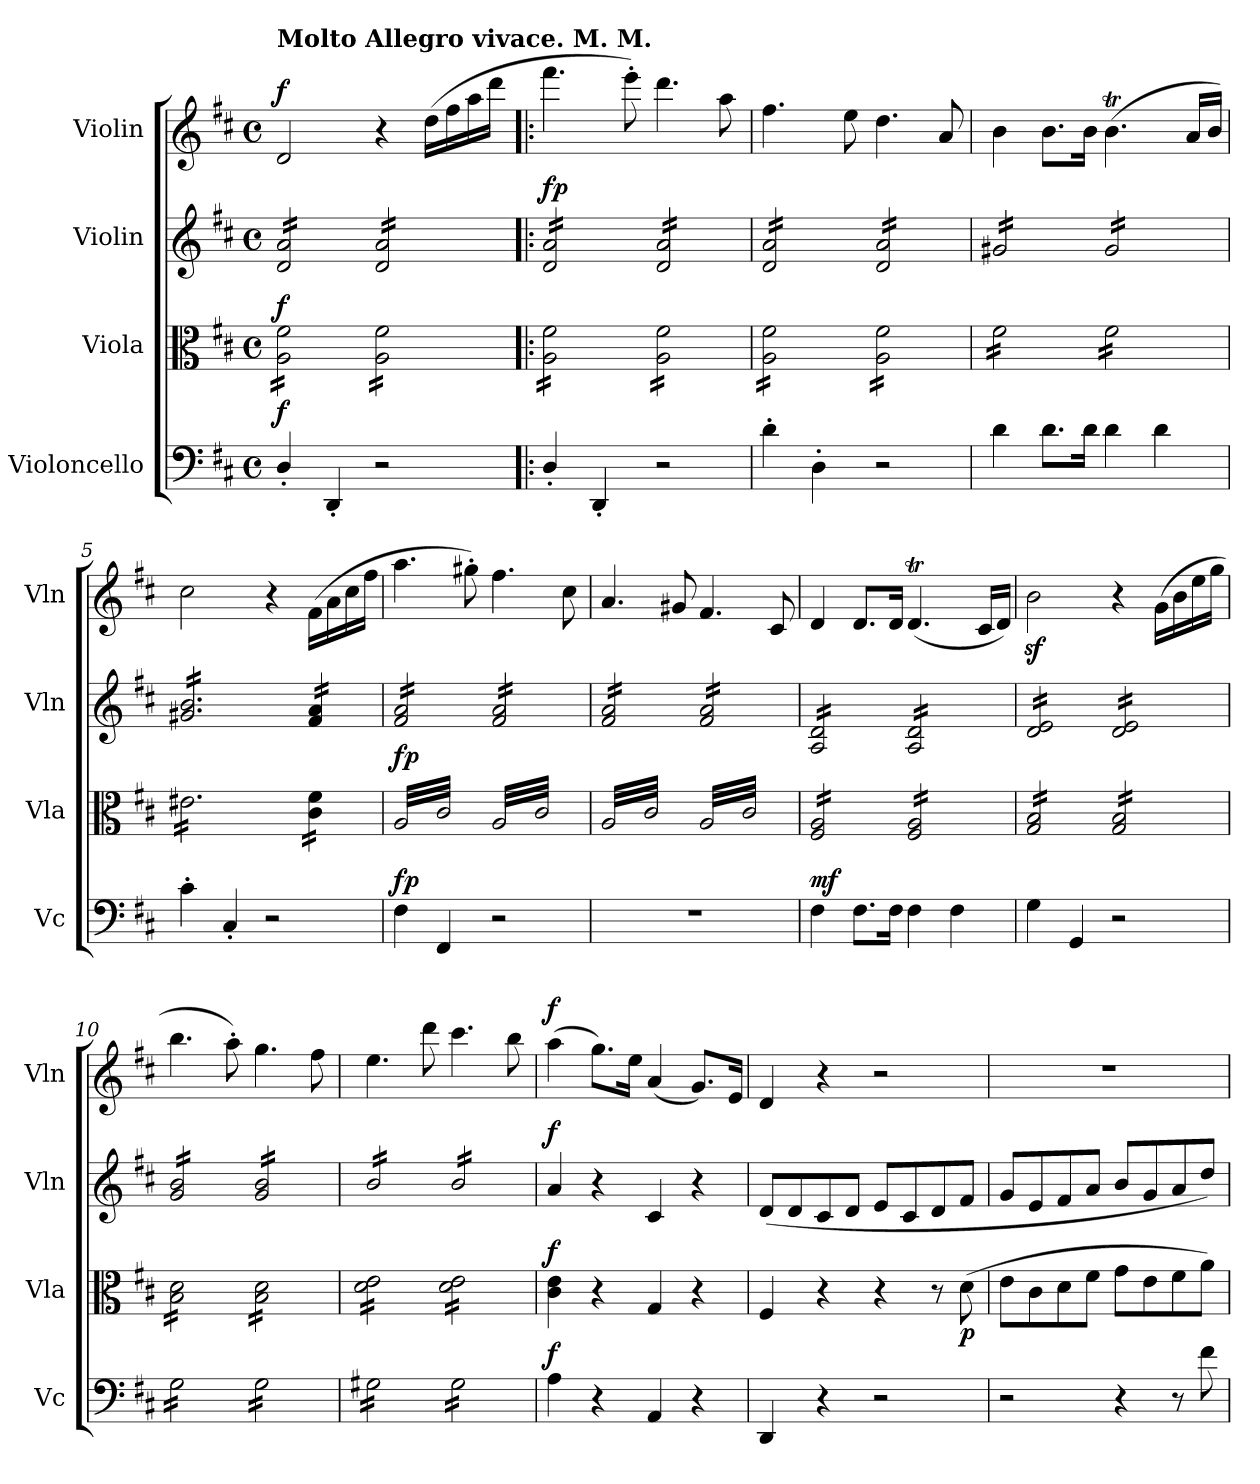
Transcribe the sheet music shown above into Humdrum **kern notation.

**kern	**dynam	**kern	**dynam	**kern	**dynam	**kern	**dynam
*part4	*part4	*part3	*part3	*part2	*part2	*part1	*part1
*staff4	*staff4	*staff3	*staff3	*staff2	*staff2	*staff1	*staff1
*I"Violoncello	*	*I"Viola	*	*I"Violin	*	*I"Violin	*
*I'Vc	*	*I'Vla	*	*I'Vln	*	*I'Vln	*
*clefF4	*	*clefC3	*	*clefG2	*	*clefG2	*
*k[f#c#]	*	*k[f#c#]	*	*k[f#c#]	*	*k[f#c#]	*
*M4/4	*	*M4/4	*	*M4/4	*	*M4/4	*
*met(c)	*	*met(c)	*	*met(c)	*	*met(c)	*
*MM176	*	*MM176	*	*MM176	*	*MM176	*
=1	=1	=1	=1	=1	=1	=1	=1
!	!	!	!	!	!	!LO:TX:a:B:t=Molto Allegro vivace. M. M.	!
!	!LO:DY:a	!	!LO:DY:a	!	!	!	!LO:DY:a
*	*	*tremolo	*	*	*	*	*
*	*	*	*	*tremolo	*	*	*
4D'/	f	16A\ 16f#\LL	f	16d/ 16a/LL	.	2d/	f
.	.	16A\ 16f#\	.	16d/ 16a/	.	.	.
.	.	16A\ 16f#\	.	16d/ 16a/	.	.	.
.	.	16A\ 16f#\	.	16d/ 16a/	.	.	.
4DD'/	.	16A\ 16f#\	.	16d/ 16a/	.	.	.
.	.	16A\ 16f#\	.	16d/ 16a/	.	.	.
.	.	16A\ 16f#\	.	16d/ 16a/	.	.	.
.	.	16A\ 16f#\JJ	.	16d/ 16a/JJ	.	.	.
2r	.	16A\ 16f#\LL	.	16d/ 16a/LL	.	4r	.
.	.	16A\ 16f#\	.	16d/ 16a/	.	.	.
.	.	16A\ 16f#\	.	16d/ 16a/	.	.	.
.	.	16A\ 16f#\	.	16d/ 16a/	.	.	.
.	.	16A\ 16f#\	.	16d/ 16a/	.	(>16dd\LL	.
.	.	16A\ 16f#\	.	16d/ 16a/	.	16ff#\	.
.	.	16A\ 16f#\	.	16d/ 16a/	.	16aa\	.
.	.	16A\ 16f#\JJ	.	16d/ 16a/JJ	.	16ddd\JJ	.
=2!|:	=2!|:	=2!|:	=2!|:	=2!|:	=2!|:	=2!|:	=2!|:
!	!LO:DY:a	!	!	!	!	!	!
!	!LO:DY:n=1:a	!	!	!	!LO:DY:a	!	!
4D'/	fp fp	16A\ 16f#\LL	.	16d/ 16a/LL	fp	4.fff#\	.
.	.	16A\ 16f#\	.	16d/ 16a/	.	.	.
.	.	16A\ 16f#\	.	16d/ 16a/	.	.	.
.	.	16A\ 16f#\	.	16d/ 16a/	.	.	.
4DD'/	.	16A\ 16f#\	.	16d/ 16a/	.	.	.
.	.	16A\ 16f#\	.	16d/ 16a/	.	.	.
.	.	16A\ 16f#\	.	16d/ 16a/	.	8eee'\)	.
.	.	16A\ 16f#\JJ	.	16d/ 16a/JJ	.	.	.
2r	.	16A\ 16f#\LL	.	16d/ 16a/LL	.	4.ddd\	.
.	.	16A\ 16f#\	.	16d/ 16a/	.	.	.
.	.	16A\ 16f#\	.	16d/ 16a/	.	.	.
.	.	16A\ 16f#\	.	16d/ 16a/	.	.	.
.	.	16A\ 16f#\	.	16d/ 16a/	.	.	.
.	.	16A\ 16f#\	.	16d/ 16a/	.	.	.
.	.	16A\ 16f#\	.	16d/ 16a/	.	8aa\	.
.	.	16A\ 16f#\JJ	.	16d/ 16a/JJ	.	.	.
=3	=3	=3	=3	=3	=3	=3	=3
4d'\	.	16A\ 16f#\LL	.	16d/ 16a/LL	.	4.ff#\	.
.	.	16A\ 16f#\	.	16d/ 16a/	.	.	.
.	.	16A\ 16f#\	.	16d/ 16a/	.	.	.
.	.	16A\ 16f#\	.	16d/ 16a/	.	.	.
4D'\	.	16A\ 16f#\	.	16d/ 16a/	.	.	.
.	.	16A\ 16f#\	.	16d/ 16a/	.	.	.
.	.	16A\ 16f#\	.	16d/ 16a/	.	8ee\	.
.	.	16A\ 16f#\JJ	.	16d/ 16a/JJ	.	.	.
2r	.	16A\ 16f#\LL	.	16d/ 16a/LL	.	4.dd\	.
.	.	16A\ 16f#\	.	16d/ 16a/	.	.	.
.	.	16A\ 16f#\	.	16d/ 16a/	.	.	.
.	.	16A\ 16f#\	.	16d/ 16a/	.	.	.
.	.	16A\ 16f#\	.	16d/ 16a/	.	.	.
.	.	16A\ 16f#\	.	16d/ 16a/	.	.	.
.	.	16A\ 16f#\	.	16d/ 16a/	.	8a/	.
.	.	16A\ 16f#\JJ	.	16d/ 16a/JJ	.	.	.
=4	=4	=4	=4	=4	=4	=4	=4
4d\	.	16f#\LL	.	16g#X/LL	.	4b\	.
.	.	16f#\	.	16g#X/	.	.	.
.	.	16f#\	.	16g#X/	.	.	.
.	.	16f#\	.	16g#X/	.	.	.
8.d\L	.	16f#\	.	16g#X/	.	8.b\L	.
.	.	16f#\	.	16g#X/	.	.	.
.	.	16f#\	.	16g#X/	.	.	.
16d\Jk	.	16f#\JJ	.	16g#X/JJ	.	16b\Jk	.
4d\	.	16f#\LL	.	16g#/LL	.	(4.bT\	.
.	.	16f#\	.	16g#/	.	.	.
.	.	16f#\	.	16g#/	.	.	.
.	.	16f#\	.	16g#/	.	.	.
4d\	.	16f#\	.	16g#/	.	.	.
.	.	16f#\	.	16g#/	.	.	.
.	.	16f#\	.	16g#/	.	16a/LL	.
.	.	16f#\JJ	.	16g#/JJ	.	16b/JJ)	.
=5	=5	=5	=5	=5	=5	=5	=5
4c#'\	.	16e#X\LL	.	16g#X/ 16b/LL	.	2cc#\	.
.	.	16e#X\	.	16g#X/ 16b/	.	.	.
.	.	16e#X\	.	16g#X/ 16b/	.	.	.
.	.	16e#X\	.	16g#X/ 16b/	.	.	.
4C#'/	.	16e#X\	.	16g#X/ 16b/	.	.	.
.	.	16e#X\	.	16g#X/ 16b/	.	.	.
.	.	16e#X\	.	16g#X/ 16b/	.	.	.
.	.	16e#X\	.	16g#X/ 16b/	.	.	.
2r	.	16e#X\	.	16g#X/ 16b/	.	4r	.
.	.	16e#X\	.	16g#X/ 16b/	.	.	.
.	.	16e#X\	.	16g#X/ 16b/	.	.	.
.	.	16e#X\JJ	.	16g#X/ 16b/JJ	.	.	.
.	.	16c#\ 16f#\LL	.	16f#/ 16a/LL	.	(>16f#\LL	.
.	.	16c#\ 16f#\	.	16f#/ 16a/	.	16a\	.
.	.	16c#\ 16f#\	.	16f#/ 16a/	.	16cc#\	.
.	.	16c#\ 16f#\JJ	.	16f#/ 16a/JJ	.	16ff#\JJ	.
=6	=6	=6	=6	=6	=6	=6	=6
!	!LO:DY:a	!	!LO:DY:a	!	!	!	!
4F#\	fp	32A/LLL	fp	16f#/ 16a/LL	.	4.aa\	.
.	.	32c#/	.	.	.	.	.
.	.	32A/	.	16f#/ 16a/	.	.	.
.	.	32c#/	.	.	.	.	.
.	.	32A/	.	16f#/ 16a/	.	.	.
.	.	32c#/	.	.	.	.	.
.	.	32A/	.	16f#/ 16a/	.	.	.
.	.	32c#/	.	.	.	.	.
4FF#/	.	32A/	.	16f#/ 16a/	.	.	.
.	.	32c#/	.	.	.	.	.
.	.	32A/	.	16f#/ 16a/	.	.	.
.	.	32c#/	.	.	.	.	.
.	.	32A/	.	16f#/ 16a/	.	8gg#X'\)	.
.	.	32c#/	.	.	.	.	.
.	.	32A/	.	16f#/ 16a/JJ	.	.	.
.	.	32c#/JJJ	.	.	.	.	.
2r	.	32A/LLL	.	16f#/ 16a/LL	.	4.ff#\	.
.	.	32c#/	.	.	.	.	.
.	.	32A/	.	16f#/ 16a/	.	.	.
.	.	32c#/	.	.	.	.	.
.	.	32A/	.	16f#/ 16a/	.	.	.
.	.	32c#/	.	.	.	.	.
.	.	32A/	.	16f#/ 16a/	.	.	.
.	.	32c#/	.	.	.	.	.
.	.	32A/	.	16f#/ 16a/	.	.	.
.	.	32c#/	.	.	.	.	.
.	.	32A/	.	16f#/ 16a/	.	.	.
.	.	32c#/	.	.	.	.	.
.	.	32A/	.	16f#/ 16a/	.	8cc#\	.
.	.	32c#/	.	.	.	.	.
.	.	32A/	.	16f#/ 16a/JJ	.	.	.
.	.	32c#/JJJ	.	.	.	.	.
=7	=7	=7	=7	=7	=7	=7	=7
1r	.	32A/LLL	.	16f#/ 16a/LL	.	4.a/	.
.	.	32c#/	.	.	.	.	.
.	.	32A/	.	16f#/ 16a/	.	.	.
.	.	32c#/	.	.	.	.	.
.	.	32A/	.	16f#/ 16a/	.	.	.
.	.	32c#/	.	.	.	.	.
.	.	32A/	.	16f#/ 16a/	.	.	.
.	.	32c#/	.	.	.	.	.
.	.	32A/	.	16f#/ 16a/	.	.	.
.	.	32c#/	.	.	.	.	.
.	.	32A/	.	16f#/ 16a/	.	.	.
.	.	32c#/	.	.	.	.	.
.	.	32A/	.	16f#/ 16a/	.	8g#X/	.
.	.	32c#/	.	.	.	.	.
.	.	32A/	.	16f#/ 16a/JJ	.	.	.
.	.	32c#/JJJ	.	.	.	.	.
.	.	32A/LLL	.	16f#/ 16a/LL	.	4.f#/	.
.	.	32c#/	.	.	.	.	.
.	.	32A/	.	16f#/ 16a/	.	.	.
.	.	32c#/	.	.	.	.	.
.	.	32A/	.	16f#/ 16a/	.	.	.
.	.	32c#/	.	.	.	.	.
.	.	32A/	.	16f#/ 16a/	.	.	.
.	.	32c#/	.	.	.	.	.
.	.	32A/	.	16f#/ 16a/	.	.	.
.	.	32c#/	.	.	.	.	.
.	.	32A/	.	16f#/ 16a/	.	.	.
.	.	32c#/	.	.	.	.	.
.	.	32A/	.	16f#/ 16a/	.	8c#/	.
.	.	32c#/	.	.	.	.	.
.	.	32A/	.	16f#/ 16a/JJ	.	.	.
.	.	32c#/JJJ	.	.	.	.	.
=8	=8	=8	=8	=8	=8	=8	=8
!	!LO:DY:a	!	!	!	!	!	!
4F#\	mf	16F#/ 16A/LL	.	16A/ 16d/LL	.	4d/	.
.	.	.	.	.	.	.	.
.	.	16F#/ 16A/	.	16A/ 16d/	.	.	.
.	.	.	.	.	.	.	.
.	.	16F#/ 16A/	.	16A/ 16d/	.	.	.
.	.	.	.	.	.	.	.
.	.	16F#/ 16A/	.	16A/ 16d/	.	.	.
.	.	.	.	.	.	.	.
8.F#\L	.	16F#/ 16A/	.	16A/ 16d/	.	8.d/L	.
.	.	16F#/ 16A/	.	16A/ 16d/	.	.	.
.	.	16F#/ 16A/	.	16A/ 16d/	.	.	.
16F#\Jk	.	16F#/ 16A/JJ	.	16A/ 16d/JJ	.	16d/Jk	.
4F#\	.	16F#/ 16A/LL	.	16A/ 16d/LL	.	(4.dT/	.
.	.	16F#/ 16A/	.	16A/ 16d/	.	.	.
.	.	16F#/ 16A/	.	16A/ 16d/	.	.	.
.	.	16F#/ 16A/	.	16A/ 16d/	.	.	.
4F#\	.	16F#/ 16A/	.	16A/ 16d/	.	.	.
.	.	16F#/ 16A/	.	16A/ 16d/	.	.	.
.	.	16F#/ 16A/	.	16A/ 16d/	.	16c#/LL	.
.	.	16F#/ 16A/JJ	.	16A/ 16d/JJ	.	16d/JJ)	.
!!LO:LB:g=z
=9	=9	=9	=9	=9	=9	=9	=9
4G\	.	16G/ 16B/LL	.	16d/ 16e/LL	.	2bz<\	.
.	.	16G/ 16B/	.	16d/ 16e/	.	.	.
.	.	16G/ 16B/	.	16d/ 16e/	.	.	.
.	.	16G/ 16B/	.	16d/ 16e/	.	.	.
4GG/	.	16G/ 16B/	.	16d/ 16e/	.	.	.
.	.	16G/ 16B/	.	16d/ 16e/	.	.	.
.	.	16G/ 16B/	.	16d/ 16e/	.	.	.
.	.	16G/ 16B/JJ	.	16d/ 16e/JJ	.	.	.
2r	.	16G/ 16B/LL	.	16d/ 16e/LL	.	4r	.
.	.	16G/ 16B/	.	16d/ 16e/	.	.	.
.	.	16G/ 16B/	.	16d/ 16e/	.	.	.
.	.	16G/ 16B/	.	16d/ 16e/	.	.	.
.	.	16G/ 16B/	.	16d/ 16e/	.	(>16g\LL	.
.	.	16G/ 16B/	.	16d/ 16e/	.	16b\	.
.	.	16G/ 16B/	.	16d/ 16e/	.	16ee\	.
.	.	16G/ 16B/JJ	.	16d/ 16e/JJ	.	16gg\JJ	.
=10	=10	=10	=10	=10	=10	=10	=10
*tremolo	*	*	*	*	*	*	*
16G\LL	.	16B\ 16d\LL	.	16g/ 16b/LL	.	4.bb\	.
16G\	.	16B\ 16d\	.	16g/ 16b/	.	.	.
16G\	.	16B\ 16d\	.	16g/ 16b/	.	.	.
16G\	.	16B\ 16d\	.	16g/ 16b/	.	.	.
16G\	.	16B\ 16d\	.	16g/ 16b/	.	.	.
16G\	.	16B\ 16d\	.	16g/ 16b/	.	.	.
16G\	.	16B\ 16d\	.	16g/ 16b/	.	8aa'\)	.
16G\JJ	.	16B\ 16d\JJ	.	16g/ 16b/JJ	.	.	.
16G\LL	.	16B\ 16d\LL	.	16g/ 16b/LL	.	4.gg\	.
16G\	.	16B\ 16d\	.	16g/ 16b/	.	.	.
16G\	.	16B\ 16d\	.	16g/ 16b/	.	.	.
16G\	.	16B\ 16d\	.	16g/ 16b/	.	.	.
16G\	.	16B\ 16d\	.	16g/ 16b/	.	.	.
16G\	.	16B\ 16d\	.	16g/ 16b/	.	.	.
16G\	.	16B\ 16d\	.	16g/ 16b/	.	8ff#\	.
16G\JJ	.	16B\ 16d\JJ	.	16g/ 16b/JJ	.	.	.
=11	=11	=11	=11	=11	=11	=11	=11
16G#X\LL	.	16d\ 16e\LL	.	16b/LL	.	4.ee\	.
16G#X\	.	16d\ 16e\	.	16b/	.	.	.
16G#X\	.	16d\ 16e\	.	16b/	.	.	.
16G#X\	.	16d\ 16e\	.	16b/	.	.	.
16G#X\	.	16d\ 16e\	.	16b/	.	.	.
16G#X\	.	16d\ 16e\	.	16b/	.	.	.
16G#X\	.	16d\ 16e\	.	16b/	.	8ddd\	.
16G#X\JJ	.	16d\ 16e\JJ	.	16b/JJ	.	.	.
16G#\LL	.	16d\ 16e\LL	.	16b/LL	.	4.ccc#\	.
16G#\	.	16d\ 16e\	.	16b/	.	.	.
16G#\	.	16d\ 16e\	.	16b/	.	.	.
16G#\	.	16d\ 16e\	.	16b/	.	.	.
16G#\	.	16d\ 16e\	.	16b/	.	.	.
16G#\	.	16d\ 16e\	.	16b/	.	.	.
16G#\	.	16d\ 16e\	.	16b/	.	8bb\	.
16G#\JJ	.	16d\ 16e\JJ	.	16b/JJ	.	.	.
*	*	*	*	*Xtremolo	*	*	*
*	*	*Xtremolo	*	*	*	*	*
*Xtremolo	*	*	*	*	*	*	*
=12	=12	=12	=12	=12	=12	=12	=12
!	!LO:DY:a	!	!LO:DY:a	!	!LO:DY:a	!	!LO:DY:a
4A\	f	4c#\ 4e\	f	4a/	f	(>4aa\	f
4r	.	4r	.	4r	.	8.gg\L)	.
.	.	.	.	.	.	16ee\Jk	.
4AA/	.	4G/	.	4c#/	.	(4a/	.
4r	.	4r	.	4r	.	8.g/L)	.
.	.	.	.	.	.	16e/Jk	.
=13	=13	=13	=13	=13	=13	=13	=13
4DD/	.	4F#/	.	(8d/L	.	4d/	.
.	.	.	.	8d/	.	.	.
4r	.	4r	.	8c#/	.	4r	.
.	.	.	.	8d/J	.	.	.
2r	.	4r	.	8e/L	.	2r	.
.	.	.	.	8c#/	.	.	.
.	.	8r	.	8d/	.	.	.
!	!	!	!LO:DY:b	!	!	!	!
.	.	(>8d\	p	8f#/J	.	.	.
=14	=14	=14	=14	=14	=14	=14	=14
2r	.	8e\L	.	8g/L	.	1r	.
.	.	8c#\	.	8e/	.	.	.
.	.	8d\	.	8f#/	.	.	.
.	.	8f#\J	.	8a/J	.	.	.
4r	.	8g\L	.	8b/L	.	.	.
.	.	8e\	.	8g/	.	.	.
8r	.	8f#\	.	8a/	.	.	.
8f#\	.	8a\J)	.	8dd/J)	.	.	.
=	=	=	=	=	=	=	=
*-	*-	*-	*-	*-	*-	*-	*-
